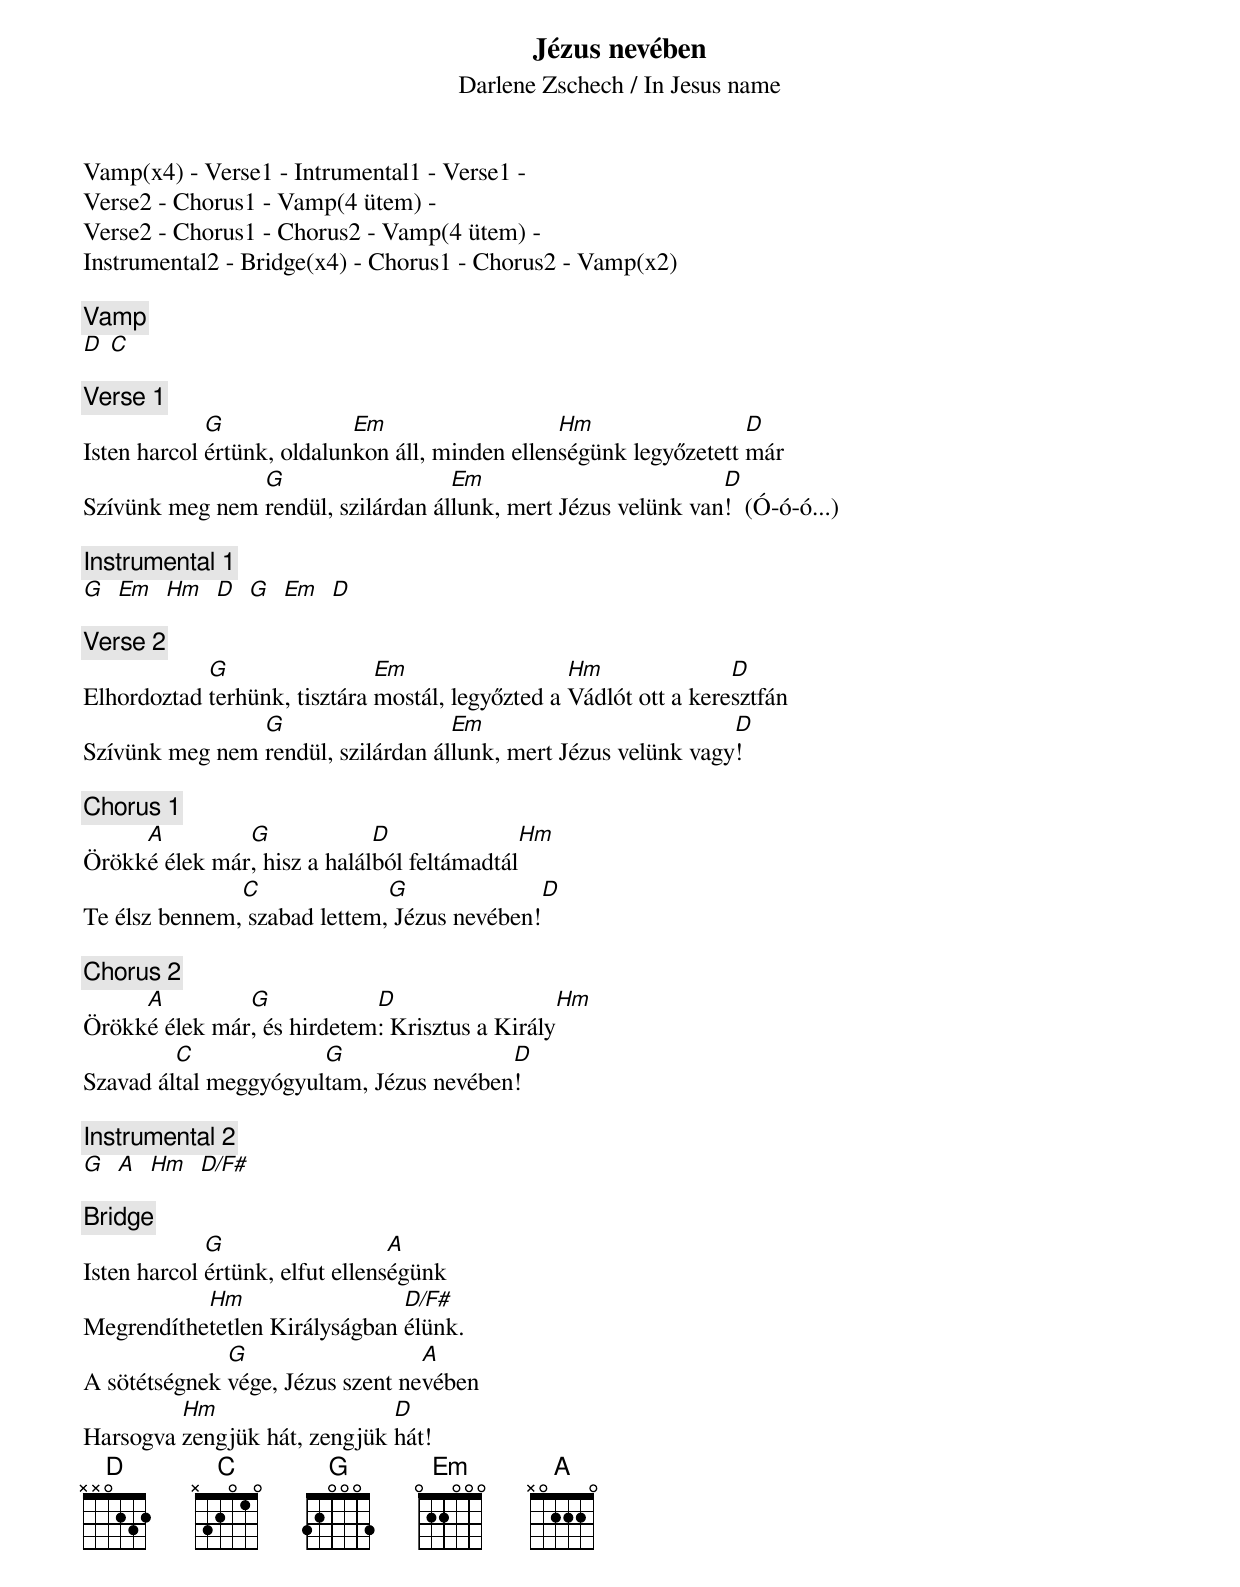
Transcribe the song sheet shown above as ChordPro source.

{title: Jézus nevében}
{subtitle: Darlene Zschech / In Jesus name}


Vamp(x4) - Verse1 - Intrumental1 - Verse1 -
Verse2 - Chorus1 - Vamp(4 ütem) -
Verse2 - Chorus1 - Chorus2 - Vamp(4 ütem) -
Instrumental2 - Bridge(x4) - Chorus1 - Chorus2 - Vamp(x2)

{c:Vamp}
[D] [C]

{c:Verse 1}
Isten harcol [G]értünk, oldalun[Em]kon áll, minden ellen[Hm]ségünk legyőzetett [D]már
Szívünk meg nem [G]rendül, szilárdan ál[Em]lunk, mert Jézus velünk van[D]!  (Ó-ó-ó...)

{c:Instrumental 1}
[G]  [Em]  [Hm]  [D]  [G]  [Em]  [D]

{c:Verse 2}
Elhordoztad [G]terhünk, tisztára [Em]mostál, legyőzted a [Hm]Vádlót ott a kere[D]sztfán
Szívünk meg nem [G]rendül, szilárdan ál[Em]lunk, mert Jézus velünk vagy[D]!

{c:Chorus 1}
Örökk[A]é élek már[G], hisz a halál[D]ból feltámadtál[Hm]
Te élsz bennem,[C] szabad lettem,[G] Jézus nevében![D]

{c:Chorus 2}
Örökk[A]é élek már[G], és hirdetem[D]: Krisztus a Király[Hm]
Szavad ál[C]tal meggyógyul[G]tam, Jézus nevében[D]!

{c:Instrumental 2}
[G]  [A]  [Hm]  [D/F#]

{c:Bridge}
Isten harcol [G]értünk, elfut ellens[A]égünk
Megrendíthe[Hm]tetlen Királyságban [D/F#]élünk.
A sötétségnek [G]vége, Jézus szent ne[A]vében
Harsogva [Hm]zengjük hát, zengjük [D]hát!
